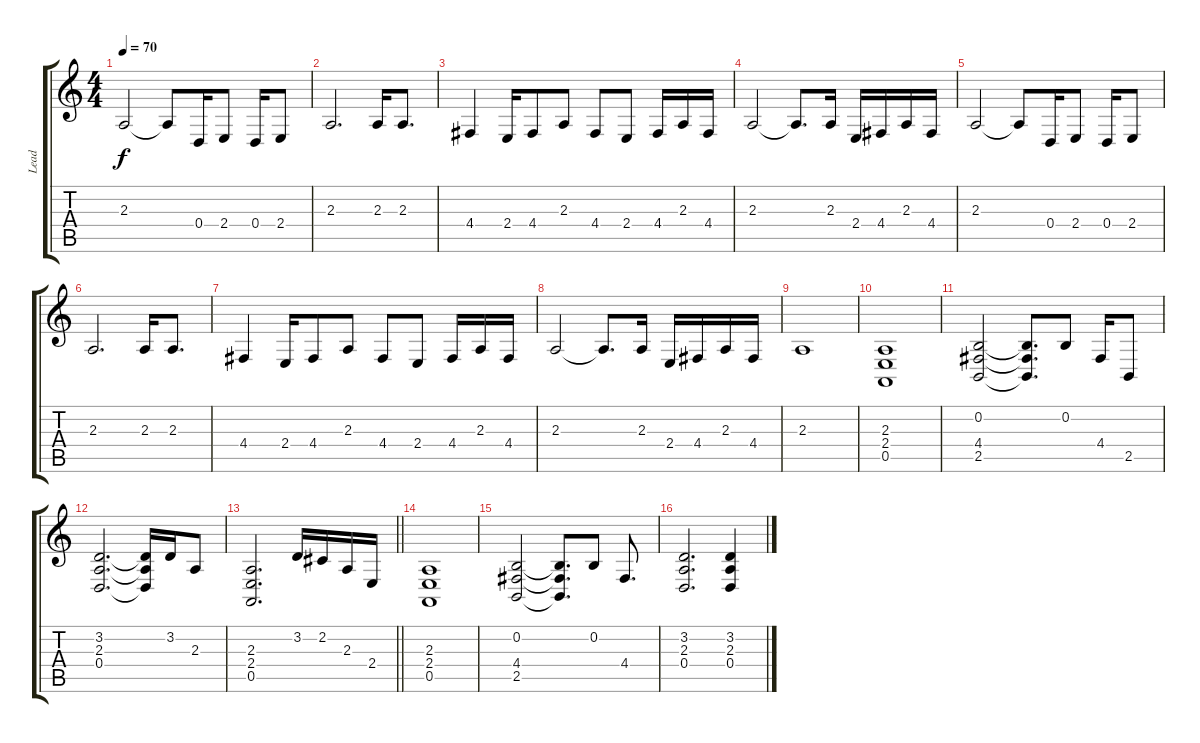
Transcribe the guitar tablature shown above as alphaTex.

\track ("Lead" "Lead") {instrument churchorgan}
\staff {score tabs}
\tuning (E4 B3 G3 D3 A2 E2) {hide}
\ts (4 4)
\tempo 70
\clef g2
\ks c
2.3.2{dy f} 2.3{t}.8 0.4.16 2.4.8 0.4.16 2.4.8 |
2.3.2{d} 2.3.16 2.3.8{d} |
4.4.4 2.4.16 4.4.8 2.3.8 4.4.8 2.4.8 4.4.16 2.3.16 4.4.16 |
2.3.2 2.3{t}.8{d} 2.3.16 2.4.16 4.4.16 2.3.16 4.4.16 |
2.3.2 2.3{t}.8 0.4.16 2.4.8 0.4.16 2.4.8 |
2.3.2{d} 2.3.16 2.3.8{d} |
4.4.4 2.4.16 4.4.8 2.3.8 4.4.8 2.4.8 4.4.16 2.3.16 4.4.16 |
2.3.2 2.3{t}.8{d} 2.3.16 2.4.16 4.4.16 2.3.16 4.4.16 |
2.3.1 |
(2.3 2.4 0.5).1 |
(0.2 4.4 2.5).2 (0.2{t} 4.4{t} 2.5{t}).8{d} 0.2.8 4.4.16 2.5.8 |
(3.2 2.3 0.4).2{d} (3.2{t} 2.3{t} 0.4{t}).16 3.2.16 2.3.8 |
\barLineRight lightlight
(2.3 2.4 0.5).2{d} 3.2.16 2.2.16 2.3.16 2.4.16 |
(2.3 2.4 0.5).1 |
(0.2 4.4 2.5).2 (0.2{t} 4.4{t} 2.5{t}).8{d} 0.2.8 4.4.8{d} |
(3.2 2.3 0.4).2{d} (3.2 2.3 0.4).4
